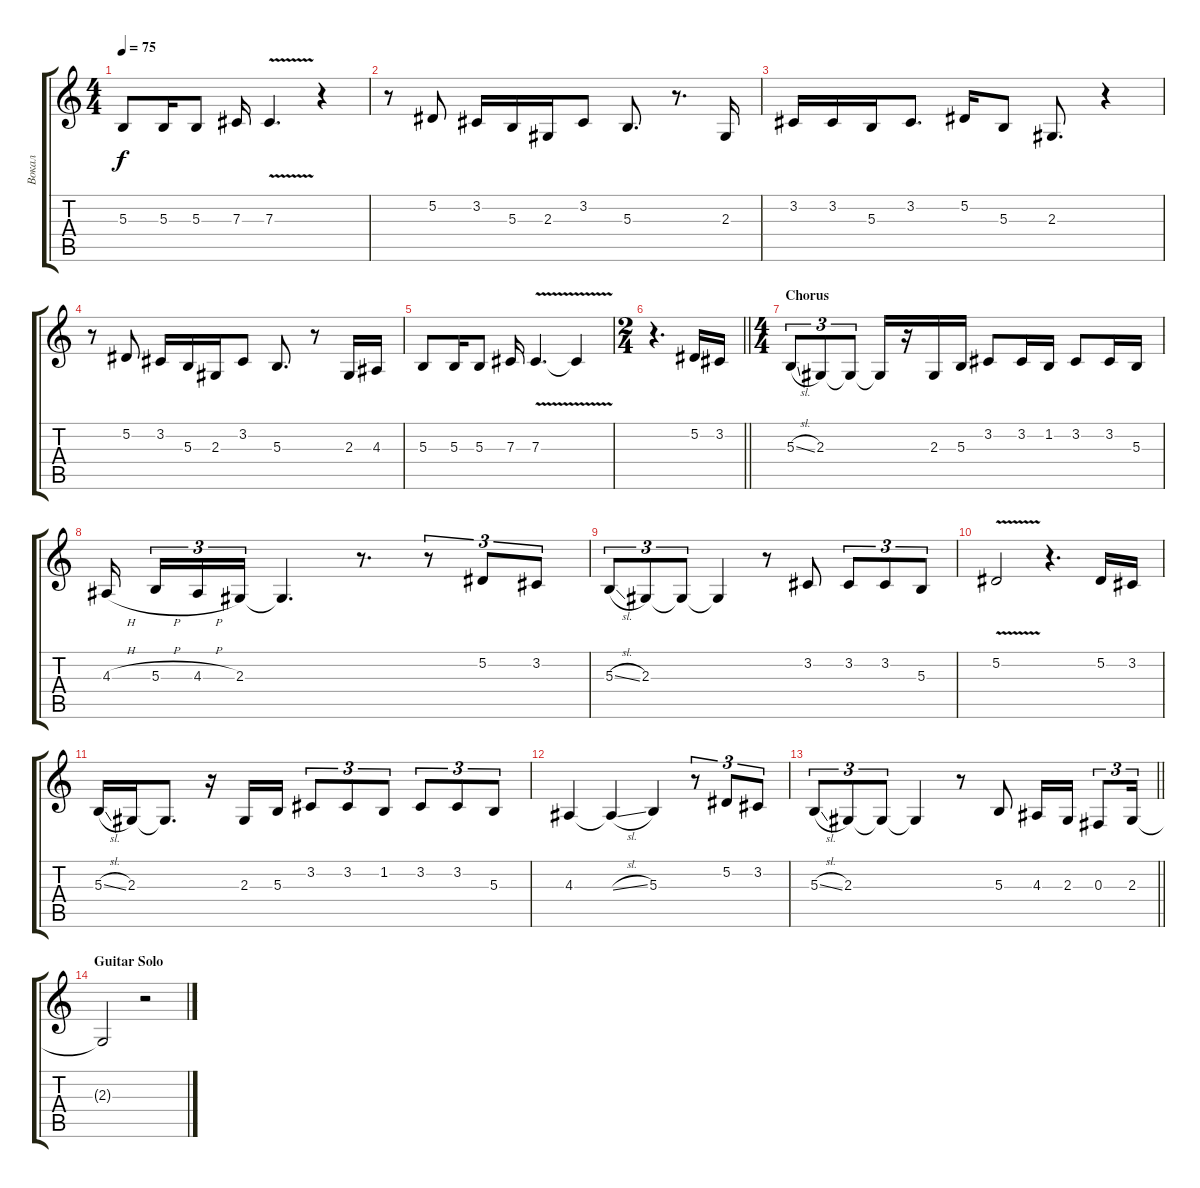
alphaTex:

\track ("Вокал" "Вокал") {instrument trumpet}
\staff {score tabs}
\tuning (Eb4 Bb3 Gb3 Db3 Ab2 Eb2) {hide}
\ts (4 4)
\tempo 75
\clef g2
\ks c
5.3.8{dy f} 5.3.16 5.3.8 7.3.16 7.3{v}.4{d} r.4 |
r.8 5.2.8 3.2.16 5.3.16 2.3.16 3.2.8 5.3.8{d} r.8{d} 2.3.16 |
3.2.16 3.2.16 5.3.16 3.2.8{d} 5.2.16 5.3.8 2.3.8{d} r.4 |
r.8 5.2.8 3.2.16 5.3.16 2.3.16 3.2.8 5.3.8{d} r.8 2.3.16 4.3.16 |
5.3.8 5.3.16 5.3.8 7.3.16 7.3{v}.4{d} 7.3{t}.4 |
\ts (2 4)
\barLineRight lightlight
r.4{d} 5.2.16 3.2.16 |
\ts (4 4)
\section ("" "Chorus")
5.3{sl}.8{tu (3 2)} 2.3.8{tu (3 2)} 2.3{t}.8{tu (3 2)} 2.3{t}.16 r.16 2.3.16 5.3.16 3.2.8 3.2.16 1.2.16 3.2.8 3.2.16 5.3.16 |
4.3{h}.16{beam splitsecondary} 5.3{h}.16{tu (3 2)} 4.3{h}.16{tu (3 2)} 2.3.16{tu (3 2)} 2.3{t}.4{d} r.8{d} r.8{tu (3 2)} 5.2.8{tu (3 2)} 3.2.8{tu (3 2)} |
5.3{sl}.8{tu (3 2)} 2.3.8{tu (3 2)} 2.3{t}.8{tu (3 2)} 2.3{t}.4 r.8 3.2.8 3.2.8{tu (3 2)} 3.2.8{tu (3 2)} 5.3.8{tu (3 2)} |
5.2{v}.2 r.4{d} 5.2.16 3.2.16 |
5.3{sl}.16 2.3.16 2.3{t}.8{d} r.16 2.3.16 5.3.16 3.2.8{tu (3 2)} 3.2.8{tu (3 2)} 1.2.8{tu (3 2)} 3.2.8{tu (3 2)} 3.2.8{tu (3 2)} 5.3.8{tu (3 2)} |
4.3.4 4.3{sl t}.4 5.3.4 r.8{tu (3 2)} 5.2.8{tu (3 2)} 3.2.8{tu (3 2)} |
\barLineRight lightlight
5.3{sl}.8{tu (3 2)} 2.3.8{tu (3 2)} 2.3{t}.8{tu (3 2)} 2.3{t}.4 r.8 5.3.8 4.3.16 2.3.16 0.3.8{tu (3 2)} 2.3.16{tu (3 2)} |
\section ("" "Guitar Solo")
2.3{t}.2 r.2
